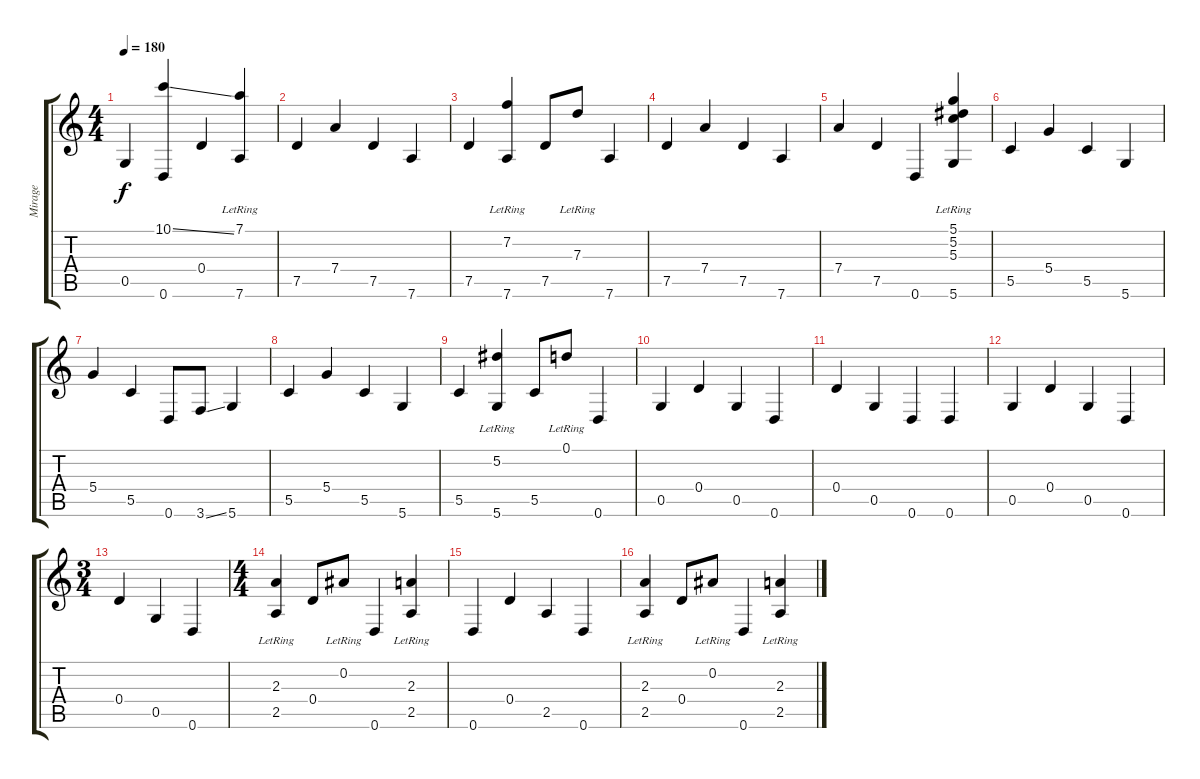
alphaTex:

\track ("Mirage" "Mirage") {instrument acousticguitarsteel}
\staff {score tabs}
\tuning (D4 Bb3 G3 D3 G2 D2) {hide}
\ts (4 4)
\tempo 180
\clef g2
\ks c
0.5.4{dy f} (10.1{ss} 0.6).4 0.4.4 (7.1{lr} 7.6).4 |
7.5.4 7.4.4 7.5.4 7.6.4 |
7.5.4 (7.2{lr} 7.6).4 7.5.8 7.3{lr}.8 7.6.4 |
7.5.4 7.4.4 7.5.4 7.6.4 |
7.4.4 7.5.4 0.6.4 (5.1{lr} 5.2{lr} 5.3{lr} 5.6).4 |
5.5.4 5.4.4 5.5.4 5.6.4 |
5.4.4 5.5.4 0.6.8 3.6{ss}.8 5.6.4 |
5.5.4 5.4.4 5.5.4 5.6.4 |
5.5.4 (5.2{lr} 5.6).4 5.5.8 0.1{lr}.8 0.6.4 |
0.5.4 0.4.4 0.5.4 0.6.4 |
0.4.4 0.5.4 0.6.4 0.6.4 |
0.5.4 0.4.4 0.5.4 0.6.4 |
\ts (3 4)
0.4.4 0.5.4 0.6.4 |
\ts (4 4)
(2.3{lr} 2.5).4 0.4.8 0.2{lr}.8 0.6.4 (2.3{lr} 2.5).4 |
0.6.4 0.4.4 2.5.4 0.6.4 |
(2.3{lr} 2.5).4 0.4.8 0.2{lr}.8 0.6.4 (2.3{lr} 2.5).4
